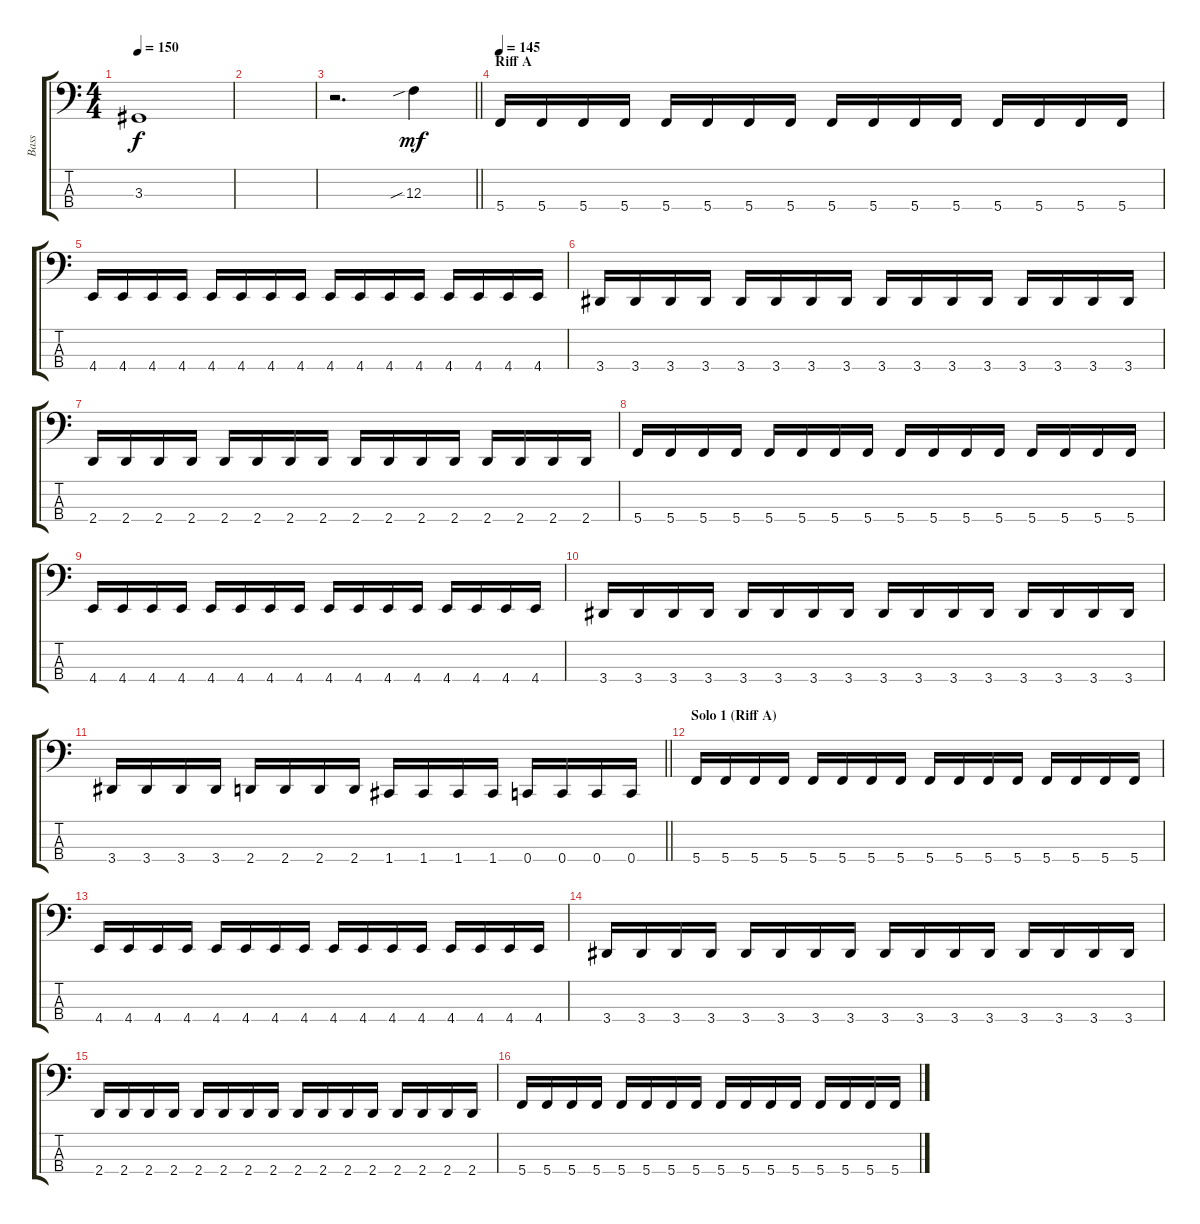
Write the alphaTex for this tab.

\track ("Bass" "Bass") {instrument electricbassfinger}
\staff {score tabs}
\tuning (Eb2 Bb1 F1 C1) {hide}
\ts (4 4)
\tempo 150
\clef f4
\ks c
3.3{t}.1{dy f} |
|
\barLineRight lightlight
r.2{d} 12.3{sib}.4{dy mf} |
\section ("" "Riff A")
\tempo 145
5.4.16 5.4.16 5.4.16 5.4.16 5.4.16 5.4.16 5.4.16 5.4.16 5.4.16 5.4.16 5.4.16 5.4.16 5.4.16 5.4.16 5.4.16 5.4.16 |
4.4.16 4.4.16 4.4.16 4.4.16 4.4.16 4.4.16 4.4.16 4.4.16 4.4.16 4.4.16 4.4.16 4.4.16 4.4.16 4.4.16 4.4.16 4.4.16 |
3.4.16 3.4.16 3.4.16 3.4.16 3.4.16 3.4.16 3.4.16 3.4.16 3.4.16 3.4.16 3.4.16 3.4.16 3.4.16 3.4.16 3.4.16 3.4.16 |
2.4.16 2.4.16 2.4.16 2.4.16 2.4.16 2.4.16 2.4.16 2.4.16 2.4.16 2.4.16 2.4.16 2.4.16 2.4.16 2.4.16 2.4.16 2.4.16 |
5.4.16 5.4.16 5.4.16 5.4.16 5.4.16 5.4.16 5.4.16 5.4.16 5.4.16 5.4.16 5.4.16 5.4.16 5.4.16 5.4.16 5.4.16 5.4.16 |
4.4.16 4.4.16 4.4.16 4.4.16 4.4.16 4.4.16 4.4.16 4.4.16 4.4.16 4.4.16 4.4.16 4.4.16 4.4.16 4.4.16 4.4.16 4.4.16 |
3.4.16 3.4.16 3.4.16 3.4.16 3.4.16 3.4.16 3.4.16 3.4.16 3.4.16 3.4.16 3.4.16 3.4.16 3.4.16 3.4.16 3.4.16 3.4.16 |
\barLineRight lightlight
3.4.16 3.4.16 3.4.16 3.4.16 2.4.16 2.4.16 2.4.16 2.4.16 1.4.16 1.4.16 1.4.16 1.4.16 0.4.16 0.4.16 0.4.16 0.4.16 |
\section ("" "Solo 1 (Riff A)")
5.4.16 5.4.16 5.4.16 5.4.16 5.4.16 5.4.16 5.4.16 5.4.16 5.4.16 5.4.16 5.4.16 5.4.16 5.4.16 5.4.16 5.4.16 5.4.16 |
4.4.16 4.4.16 4.4.16 4.4.16 4.4.16 4.4.16 4.4.16 4.4.16 4.4.16 4.4.16 4.4.16 4.4.16 4.4.16 4.4.16 4.4.16 4.4.16 |
3.4.16 3.4.16 3.4.16 3.4.16 3.4.16 3.4.16 3.4.16 3.4.16 3.4.16 3.4.16 3.4.16 3.4.16 3.4.16 3.4.16 3.4.16 3.4.16 |
2.4.16 2.4.16 2.4.16 2.4.16 2.4.16 2.4.16 2.4.16 2.4.16 2.4.16 2.4.16 2.4.16 2.4.16 2.4.16 2.4.16 2.4.16 2.4.16 |
5.4.16 5.4.16 5.4.16 5.4.16 5.4.16 5.4.16 5.4.16 5.4.16 5.4.16 5.4.16 5.4.16 5.4.16 5.4.16 5.4.16 5.4.16 5.4.16
